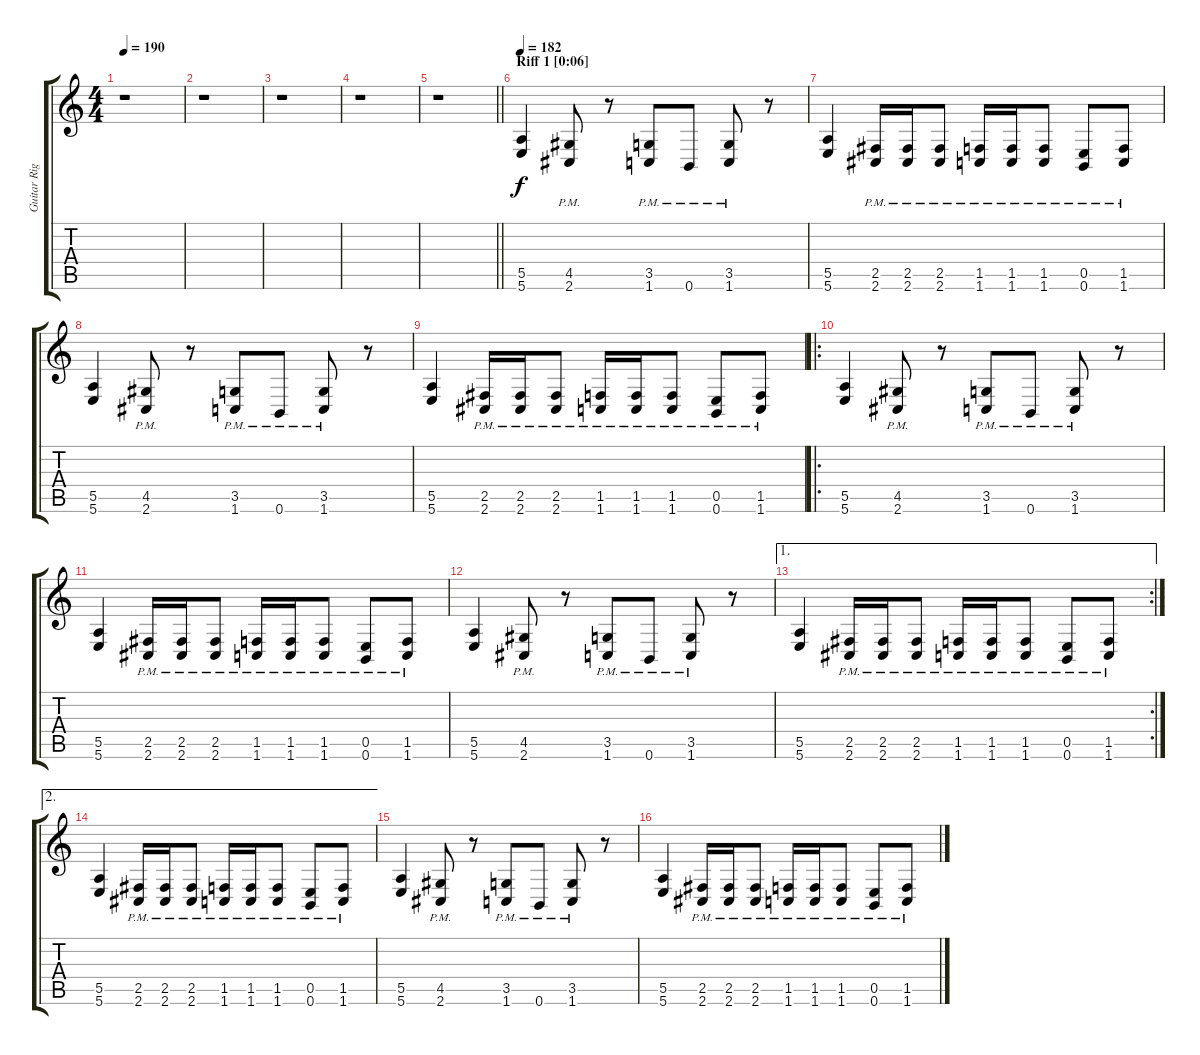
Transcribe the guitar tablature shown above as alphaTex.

\track ("Guitar RighT" "Guitar Rig") {instrument overdrivenguitar}
\staff {score tabs}
\tuning (B3 Gb3 D3 A2 E2 B1) {hide}
\ts (4 4)
\tempo 190
\clef g2
\ks c
r.1{dy f instrument overdrivenguitar} |
r.1 |
r.1 |
r.1 |
\barLineRight lightlight
r.1 |
\section ("" "Riff 1 [0:06]")
\tempo 182
(5.5 5.6).4 (4.5{pm} 2.6{pm}).8 r.8 (3.5{pm} 1.6{pm}).8 0.6{pm}.8 (3.5{pm} 1.6{pm}).8 r.8 |
(5.5 5.6).4 (2.5{pm} 2.6{pm}).16 (2.5{pm} 2.6{pm}).16 (2.5{pm} 2.6{pm}).8 (1.5{pm} 1.6{pm}).16 (1.5{pm} 1.6{pm}).16 (1.5{pm} 1.6{pm}).8 (0.5{pm} 0.6{pm}).8 (1.5{pm} 1.6{pm}).8 |
(5.5 5.6).4 (4.5{pm} 2.6{pm}).8 r.8 (3.5{pm} 1.6{pm}).8 0.6{pm}.8 (3.5{pm} 1.6{pm}).8 r.8 |
(5.5 5.6).4 (2.5{pm} 2.6{pm}).16 (2.5{pm} 2.6{pm}).16 (2.5{pm} 2.6{pm}).8 (1.5{pm} 1.6{pm}).16 (1.5{pm} 1.6{pm}).16 (1.5{pm} 1.6{pm}).8 (0.5{pm} 0.6{pm}).8 (1.5{pm} 1.6{pm}).8 |
\ro
(5.5 5.6).4 (4.5{pm} 2.6{pm}).8 r.8 (3.5{pm} 1.6{pm}).8 0.6{pm}.8 (3.5{pm} 1.6{pm}).8 r.8 |
(5.5 5.6).4 (2.5{pm} 2.6{pm}).16 (2.5{pm} 2.6{pm}).16 (2.5{pm} 2.6{pm}).8 (1.5{pm} 1.6{pm}).16 (1.5{pm} 1.6{pm}).16 (1.5{pm} 1.6{pm}).8 (0.5{pm} 0.6{pm}).8 (1.5{pm} 1.6{pm}).8 |
(5.5 5.6).4 (4.5{pm} 2.6{pm}).8 r.8 (3.5{pm} 1.6{pm}).8 0.6{pm}.8 (3.5{pm} 1.6{pm}).8 r.8 |
\ae 1
\rc 2
(5.5 5.6).4 (2.5{pm} 2.6{pm}).16 (2.5{pm} 2.6{pm}).16 (2.5{pm} 2.6{pm}).8 (1.5{pm} 1.6{pm}).16 (1.5{pm} 1.6{pm}).16 (1.5{pm} 1.6{pm}).8 (0.5{pm} 0.6{pm}).8 (1.5{pm} 1.6{pm}).8 |
\ae 2
(5.5 5.6).4 (2.5{pm} 2.6{pm}).16 (2.5{pm} 2.6{pm}).16 (2.5{pm} 2.6{pm}).8 (1.5{pm} 1.6{pm}).16 (1.5{pm} 1.6{pm}).16 (1.5{pm} 1.6{pm}).8 (0.5{pm} 0.6{pm}).8 (1.5{pm} 1.6{pm}).8 |
(5.5 5.6).4 (4.5{pm} 2.6{pm}).8 r.8 (3.5{pm} 1.6{pm}).8 0.6{pm}.8 (3.5{pm} 1.6{pm}).8 r.8 |
(5.5 5.6).4 (2.5{pm} 2.6{pm}).16 (2.5{pm} 2.6{pm}).16 (2.5{pm} 2.6{pm}).8 (1.5{pm} 1.6{pm}).16 (1.5{pm} 1.6{pm}).16 (1.5{pm} 1.6{pm}).8 (0.5{pm} 0.6{pm}).8 (1.5{pm} 1.6{pm}).8
